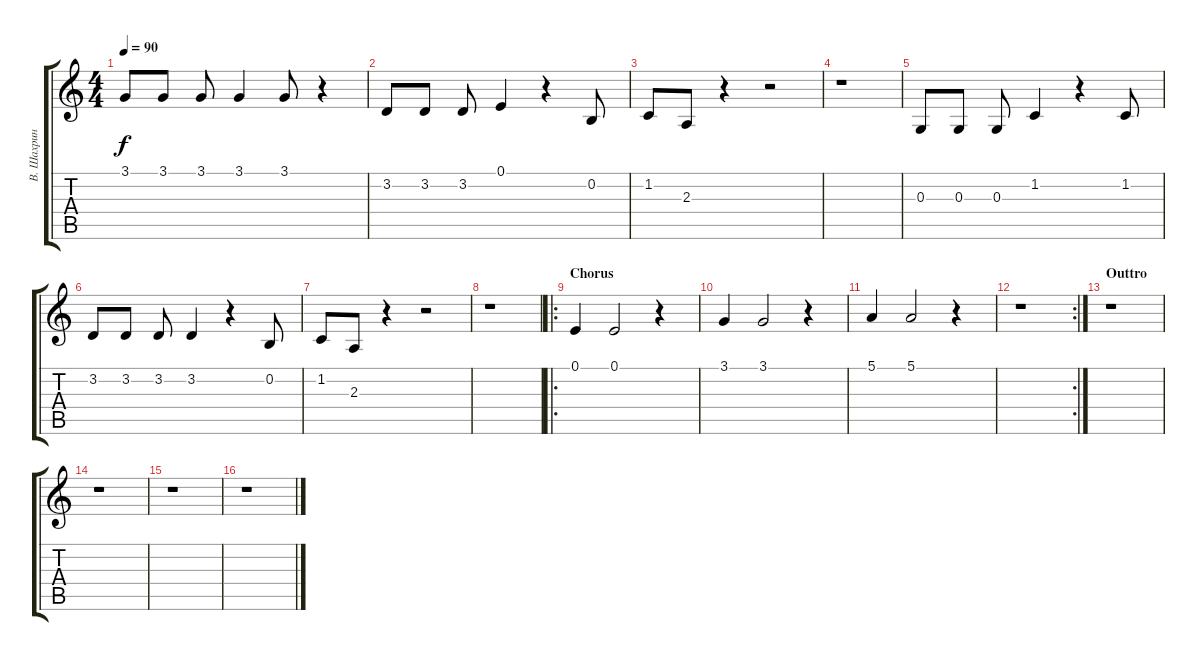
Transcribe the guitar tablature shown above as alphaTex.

\track ("В. Шахрин (Вокал)" "В. Шахрин ") {instrument synthvoice}
\staff {score tabs}
\tuning (E4 B3 G3 D3 A2 E2) {hide}
\ts (4 4)
\tempo 90
\clef g2
\ks c
3.1.8{dy f} 3.1.8 3.1.8 3.1.4 3.1.8 r.4 |
3.2.8 3.2.8 3.2.8 0.1.4 r.4 0.2.8 |
1.2.8 2.3.8 r.4 r.2 |
r.1 |
0.3.8 0.3.8 0.3.8 1.2.4 r.4 1.2.8 |
3.2.8 3.2.8 3.2.8 3.2.4 r.4 0.2.8 |
1.2.8 2.3.8 r.4 r.2 |
r.1 |
\ro
\section ("" "Chorus")
0.1.4 0.1.2 r.4 |
3.1.4 3.1.2 r.4 |
5.1.4 5.1.2 r.4 |
\rc 2
r.1 |
\section ("" "Outtro")
r.1 |
r.1 |
r.1 |
r.1
